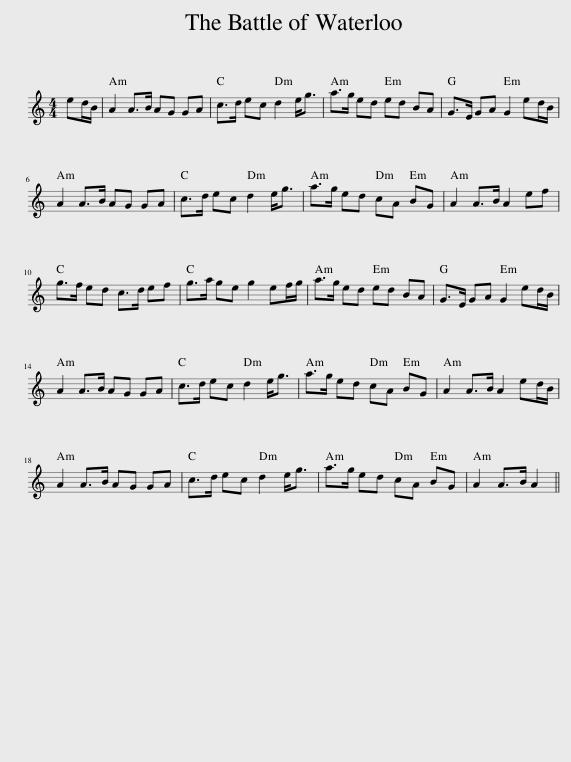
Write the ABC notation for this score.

X:1
L:1/8
M:4/4
I:linebreak $
K:C
V:1 treble
V:1
 ed/B/ | A2 A>B AG GA | c>d ec d2 e<g | a>g ed ed BA | G>E GA G2 ed/B/ |$ %5
 A2 A>B AG GA | c>d ec d2 e<g | a>g ed cA BG | A2 A>B A2 ef |$ g>f ed c>d ef | %10
 g>a ge g2 ef/g/ | a>g ed ed BA | G>E GA G2 ed/B/ |$ A2 A>B AG GA | c>d ec d2 e<g | %15
 a>g ed cA BG | A2 A>B A2 ed/B/ |$ A2 A>B AG GA | c>d ec d2 e<g | a>g ed cA BG | %20
 A2 A>B A2 || %21
